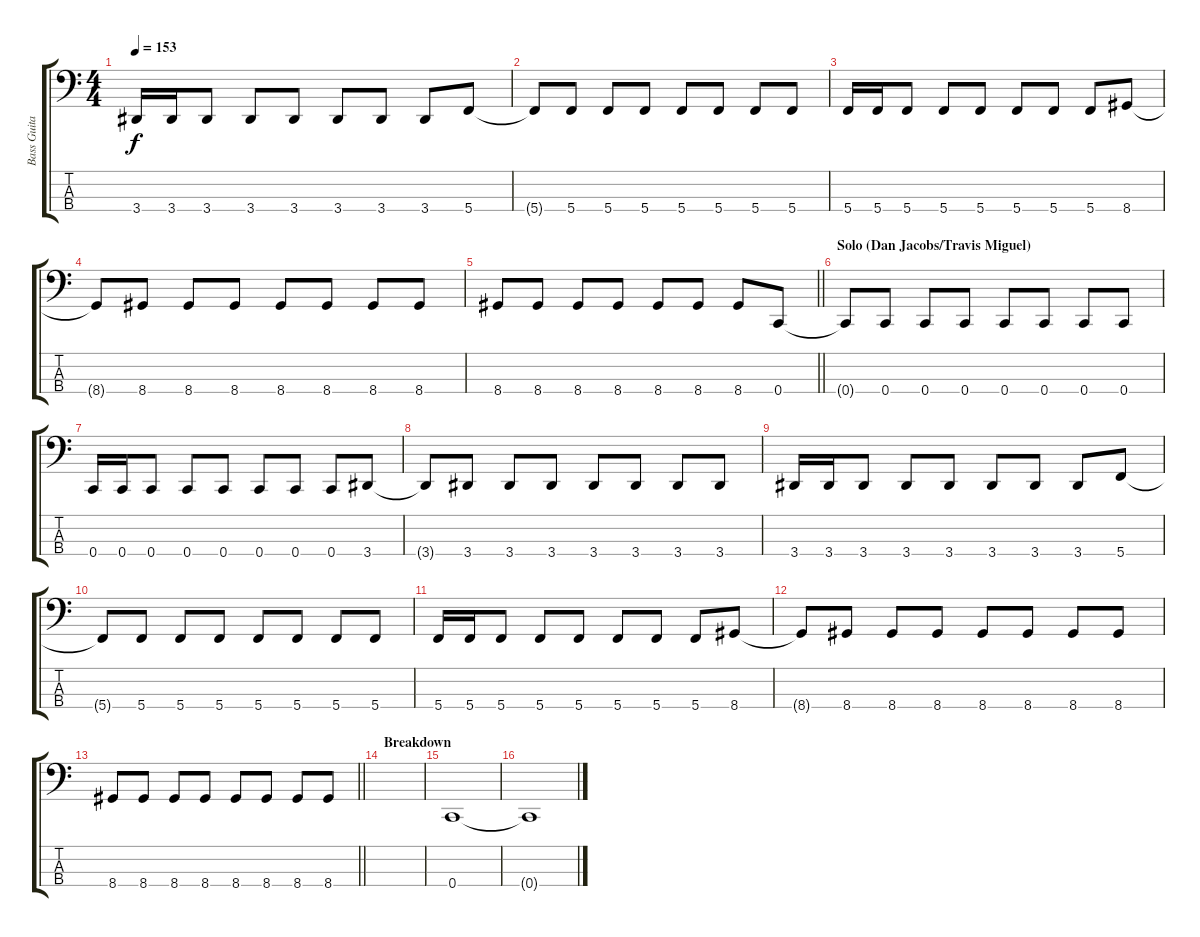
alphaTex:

\track ("Bass Guitar (Marc McKnight)" "Bass Guita") {instrument electricbasspick}
\staff {score tabs}
\tuning (F2 C2 G1 C1) {hide}
\ts (4 4)
\tempo 153
\clef f4
\ks c
3.4.16{dy f} 3.4.16 3.4.8 3.4.8 3.4.8 3.4.8 3.4.8 3.4.8 5.4.8 |
5.4{t}.8 5.4.8 5.4.8 5.4.8 5.4.8 5.4.8 5.4.8 5.4.8 |
5.4.16 5.4.16 5.4.8 5.4.8 5.4.8 5.4.8 5.4.8 5.4.8 8.4.8 |
8.4{t}.8 8.4.8 8.4.8 8.4.8 8.4.8 8.4.8 8.4.8 8.4.8 |
\barLineRight lightlight
8.4.8 8.4.8 8.4.8 8.4.8 8.4.8 8.4.8 8.4.8 0.4.8 |
\section ("" "Solo (Dan Jacobs/Travis Miguel)")
0.4{t}.8 0.4.8 0.4.8 0.4.8 0.4.8 0.4.8 0.4.8 0.4.8 |
0.4.16 0.4.16 0.4.8 0.4.8 0.4.8 0.4.8 0.4.8 0.4.8 3.4.8 |
3.4{t}.8 3.4.8 3.4.8 3.4.8 3.4.8 3.4.8 3.4.8 3.4.8 |
3.4.16 3.4.16 3.4.8 3.4.8 3.4.8 3.4.8 3.4.8 3.4.8 5.4.8 |
5.4{t}.8 5.4.8 5.4.8 5.4.8 5.4.8 5.4.8 5.4.8 5.4.8 |
5.4.16 5.4.16 5.4.8 5.4.8 5.4.8 5.4.8 5.4.8 5.4.8 8.4.8 |
8.4{t}.8 8.4.8 8.4.8 8.4.8 8.4.8 8.4.8 8.4.8 8.4.8 |
\barLineRight lightlight
8.4.8 8.4.8 8.4.8 8.4.8 8.4.8 8.4.8 8.4.8 8.4.8 |
\section ("" "Breakdown")
|
0.4.1 |
0.4{t}.1
